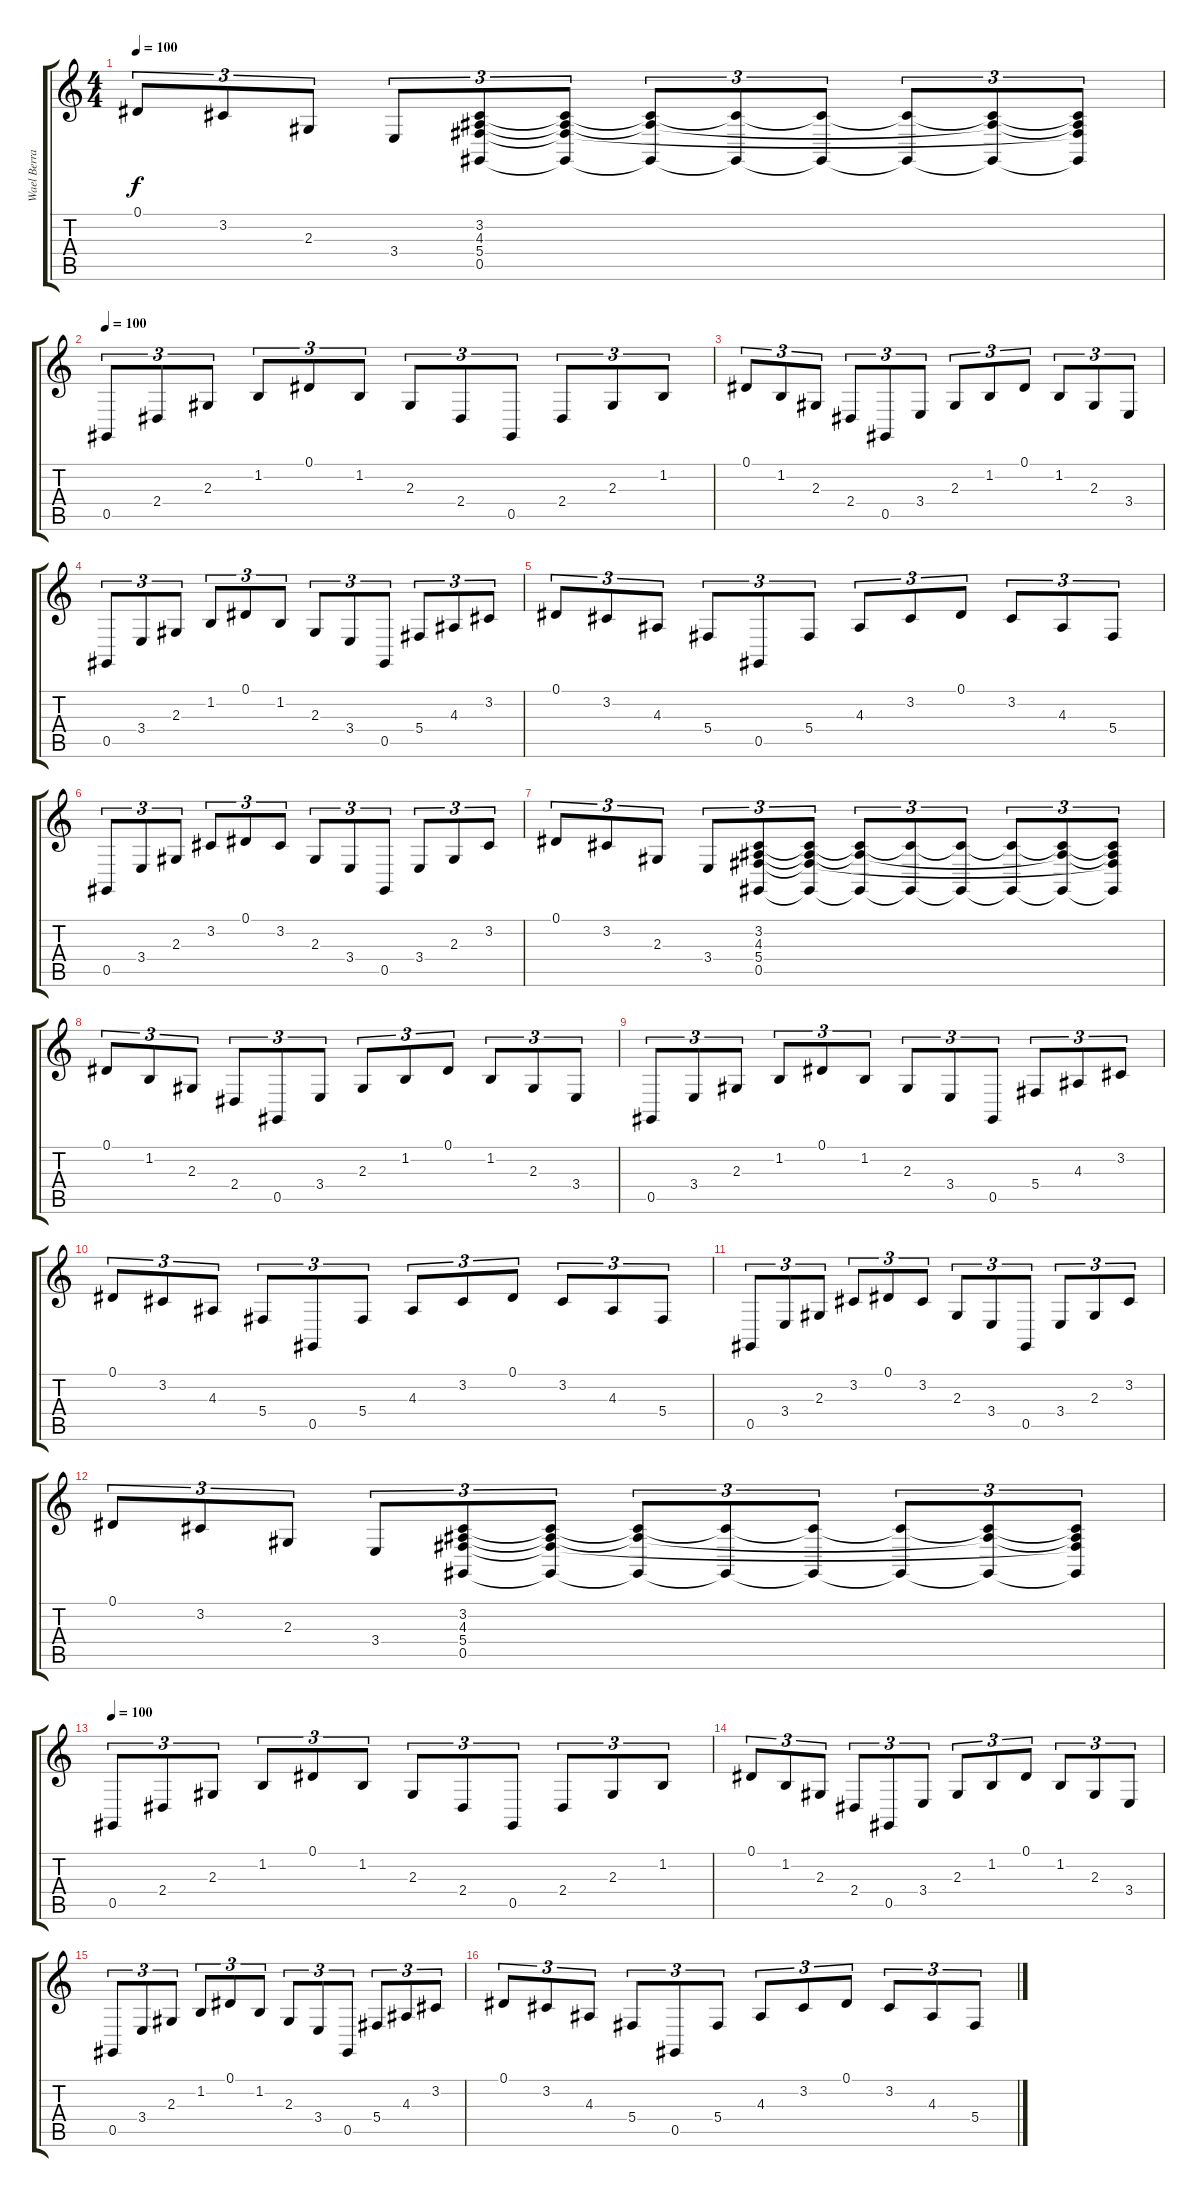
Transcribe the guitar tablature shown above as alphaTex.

\track ("Wael Berrais" "Wael Berra") {instrument stringensemble1}
\staff {score tabs}
\tuning (Eb4 Bb3 Gb3 Db3 Ab2 Eb2) {hide}
\ts (4 4)
\tempo 100
\clef g2
\ks c
0.1.8{tu (3 2) dy f} 3.2.8{tu (3 2)} 2.3.8{tu (3 2)} 3.4.8{tu (3 2)} (3.2 4.3 5.4 0.5).8{tu (3 2)} (3.2{t} 4.3{t} 5.4{t} 0.5{t}).8{tu (3 2)} (3.2{t} 4.3{t} 0.5{t}).8{tu (3 2)} (3.2{t} 0.5{t}).8{tu (3 2)} (3.2{t} 0.5{t}).8{tu (3 2)} (3.2{t} 0.5{t}).8{tu (3 2)} (3.2{t} 4.3{t} 0.5{t}).8{tu (3 2)} (3.2{t} 4.3{t} 5.4{t} 0.5{t}).8{tu (3 2)} |
\tempo 100
0.5.8{tu (3 2) instrument electricgrandpiano} 2.4.8{tu (3 2)} 2.3.8{tu (3 2)} 1.2.8{tu (3 2)} 0.1.8{tu (3 2)} 1.2.8{tu (3 2)} 2.3.8{tu (3 2)} 2.4.8{tu (3 2)} 0.5.8{tu (3 2)} 2.4.8{tu (3 2)} 2.3.8{tu (3 2)} 1.2.8{tu (3 2)} |
0.1.8{tu (3 2)} 1.2.8{tu (3 2)} 2.3.8{tu (3 2)} 2.4.8{tu (3 2)} 0.5.8{tu (3 2)} 3.4.8{tu (3 2)} 2.3.8{tu (3 2)} 1.2.8{tu (3 2)} 0.1.8{tu (3 2)} 1.2.8{tu (3 2)} 2.3.8{tu (3 2)} 3.4.8{tu (3 2)} |
0.5.8{tu (3 2)} 3.4.8{tu (3 2)} 2.3.8{tu (3 2)} 1.2.8{tu (3 2)} 0.1.8{tu (3 2)} 1.2.8{tu (3 2)} 2.3.8{tu (3 2)} 3.4.8{tu (3 2)} 0.5.8{tu (3 2)} 5.4.8{tu (3 2)} 4.3.8{tu (3 2)} 3.2.8{tu (3 2)} |
0.1.8{tu (3 2)} 3.2.8{tu (3 2)} 4.3.8{tu (3 2)} 5.4.8{tu (3 2)} 0.5.8{tu (3 2)} 5.4.8{tu (3 2)} 4.3.8{tu (3 2)} 3.2.8{tu (3 2)} 0.1.8{tu (3 2)} 3.2.8{tu (3 2)} 4.3.8{tu (3 2)} 5.4.8{tu (3 2)} |
0.5.8{tu (3 2)} 3.4.8{tu (3 2)} 2.3.8{tu (3 2)} 3.2.8{tu (3 2)} 0.1.8{tu (3 2)} 3.2.8{tu (3 2)} 2.3.8{tu (3 2)} 3.4.8{tu (3 2)} 0.5.8{tu (3 2)} 3.4.8{tu (3 2)} 2.3.8{tu (3 2)} 3.2.8{tu (3 2)} |
0.1.8{tu (3 2)} 3.2.8{tu (3 2)} 2.3.8{tu (3 2)} 3.4.8{tu (3 2)} (3.2 4.3 5.4 0.5).8{tu (3 2)} (3.2{t} 4.3{t} 5.4{t} 0.5{t}).8{tu (3 2)} (3.2{t} 4.3{t} 0.5{t}).8{tu (3 2)} (3.2{t} 0.5{t}).8{tu (3 2)} (3.2{t} 0.5{t}).8{tu (3 2)} (3.2{t} 0.5{t}).8{tu (3 2)} (3.2{t} 4.3{t} 0.5{t}).8{tu (3 2)} (3.2{t} 4.3{t} 5.4{t} 0.5{t}).8{tu (3 2)} |
0.1.8{tu (3 2)} 1.2.8{tu (3 2)} 2.3.8{tu (3 2)} 2.4.8{tu (3 2)} 0.5.8{tu (3 2)} 3.4.8{tu (3 2)} 2.3.8{tu (3 2)} 1.2.8{tu (3 2)} 0.1.8{tu (3 2)} 1.2.8{tu (3 2)} 2.3.8{tu (3 2)} 3.4.8{tu (3 2)} |
0.5.8{tu (3 2)} 3.4.8{tu (3 2)} 2.3.8{tu (3 2)} 1.2.8{tu (3 2)} 0.1.8{tu (3 2)} 1.2.8{tu (3 2)} 2.3.8{tu (3 2)} 3.4.8{tu (3 2)} 0.5.8{tu (3 2)} 5.4.8{tu (3 2)} 4.3.8{tu (3 2)} 3.2.8{tu (3 2)} |
0.1.8{tu (3 2)} 3.2.8{tu (3 2)} 4.3.8{tu (3 2)} 5.4.8{tu (3 2)} 0.5.8{tu (3 2)} 5.4.8{tu (3 2)} 4.3.8{tu (3 2)} 3.2.8{tu (3 2)} 0.1.8{tu (3 2)} 3.2.8{tu (3 2)} 4.3.8{tu (3 2)} 5.4.8{tu (3 2)} |
0.5.8{tu (3 2)} 3.4.8{tu (3 2)} 2.3.8{tu (3 2)} 3.2.8{tu (3 2)} 0.1.8{tu (3 2)} 3.2.8{tu (3 2)} 2.3.8{tu (3 2)} 3.4.8{tu (3 2)} 0.5.8{tu (3 2)} 3.4.8{tu (3 2)} 2.3.8{tu (3 2)} 3.2.8{tu (3 2)} |
0.1.8{tu (3 2)} 3.2.8{tu (3 2)} 2.3.8{tu (3 2)} 3.4.8{tu (3 2)} (3.2 4.3 5.4 0.5).8{tu (3 2)} (3.2{t} 4.3{t} 5.4{t} 0.5{t}).8{tu (3 2)} (3.2{t} 4.3{t} 0.5{t}).8{tu (3 2)} (3.2{t} 0.5{t}).8{tu (3 2)} (3.2{t} 0.5{t}).8{tu (3 2)} (3.2{t} 0.5{t}).8{tu (3 2)} (3.2{t} 4.3{t} 0.5{t}).8{tu (3 2)} (3.2{t} 4.3{t} 5.4{t} 0.5{t}).8{tu (3 2)} |
\tempo 100
0.5.8{tu (3 2) instrument electricgrandpiano} 2.4.8{tu (3 2)} 2.3.8{tu (3 2)} 1.2.8{tu (3 2)} 0.1.8{tu (3 2)} 1.2.8{tu (3 2)} 2.3.8{tu (3 2)} 2.4.8{tu (3 2)} 0.5.8{tu (3 2)} 2.4.8{tu (3 2)} 2.3.8{tu (3 2)} 1.2.8{tu (3 2)} |
0.1.8{tu (3 2)} 1.2.8{tu (3 2)} 2.3.8{tu (3 2)} 2.4.8{tu (3 2)} 0.5.8{tu (3 2)} 3.4.8{tu (3 2)} 2.3.8{tu (3 2)} 1.2.8{tu (3 2)} 0.1.8{tu (3 2)} 1.2.8{tu (3 2)} 2.3.8{tu (3 2)} 3.4.8{tu (3 2)} |
0.5.8{tu (3 2)} 3.4.8{tu (3 2)} 2.3.8{tu (3 2)} 1.2.8{tu (3 2)} 0.1.8{tu (3 2)} 1.2.8{tu (3 2)} 2.3.8{tu (3 2)} 3.4.8{tu (3 2)} 0.5.8{tu (3 2)} 5.4.8{tu (3 2)} 4.3.8{tu (3 2)} 3.2.8{tu (3 2)} |
0.1.8{tu (3 2)} 3.2.8{tu (3 2)} 4.3.8{tu (3 2)} 5.4.8{tu (3 2)} 0.5.8{tu (3 2)} 5.4.8{tu (3 2)} 4.3.8{tu (3 2)} 3.2.8{tu (3 2)} 0.1.8{tu (3 2)} 3.2.8{tu (3 2)} 4.3.8{tu (3 2)} 5.4.8{tu (3 2)}
